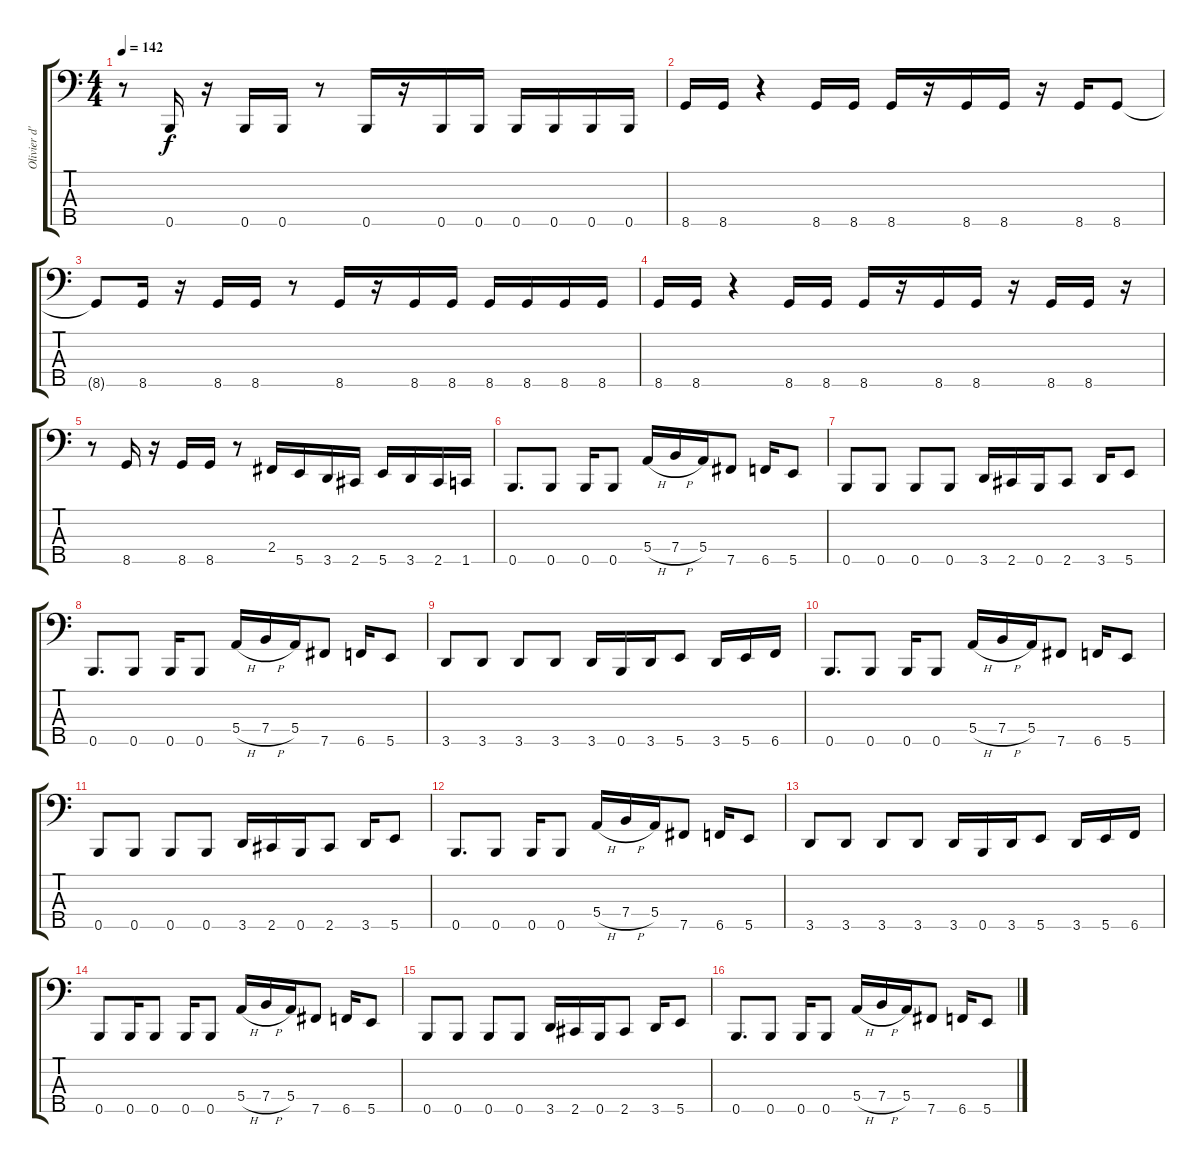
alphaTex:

\track ("Olivier d'Aries (Bass)" "Olivier d'") {instrument electricbassfinger}
\staff {score tabs}
\tuning (G2 D2 A1 E1 B0) {hide}
\ts (4 4)
\tempo 142
\clef f4
\ks c
r.8{dy f} 0.5.16 r.16 0.5.16 0.5.16 r.8 0.5.16 r.16 0.5.16 0.5.16 0.5.16 0.5.16 0.5.16 0.5.16 |
8.5.16 8.5.16 r.4 8.5.16 8.5.16 8.5.16 r.16 8.5.16 8.5.16 r.16 8.5.16 8.5.8 |
8.5{t}.8 8.5.16 r.16 8.5.16 8.5.16 r.8 8.5.16 r.16 8.5.16 8.5.16 8.5.16 8.5.16 8.5.16 8.5.16 |
8.5.16 8.5.16 r.4 8.5.16 8.5.16 8.5.16 r.16 8.5.16 8.5.16 r.16 8.5.16 8.5.16 r.16 |
r.8 8.5.16 r.16 8.5.16 8.5.16 r.8 2.4.16 5.5.16 3.5.16 2.5.16 5.5.16 3.5.16 2.5.16 1.5.16 |
0.5.8{d} 0.5.8 0.5.16 0.5.8 5.4{h}.16 7.4{h}.16 5.4.16 7.5.8 6.5.16 5.5.8 |
0.5.8 0.5.8 0.5.8 0.5.8 3.5.16 2.5.16 0.5.16 2.5.8 3.5.16 5.5.8 |
0.5.8{d} 0.5.8 0.5.16 0.5.8 5.4{h}.16 7.4{h}.16 5.4.16 7.5.8 6.5.16 5.5.8 |
3.5.8 3.5.8 3.5.8 3.5.8 3.5.16 0.5.16 3.5.16 5.5.8 3.5.16 5.5.16 6.5.16 |
0.5.8{d} 0.5.8 0.5.16 0.5.8 5.4{h}.16 7.4{h}.16 5.4.16 7.5.8 6.5.16 5.5.8 |
0.5.8 0.5.8 0.5.8 0.5.8 3.5.16 2.5.16 0.5.16 2.5.8 3.5.16 5.5.8 |
0.5.8{d} 0.5.8 0.5.16 0.5.8 5.4{h}.16 7.4{h}.16 5.4.16 7.5.8 6.5.16 5.5.8 |
3.5.8 3.5.8 3.5.8 3.5.8 3.5.16 0.5.16 3.5.16 5.5.8 3.5.16 5.5.16 6.5.16 |
0.5.8 0.5.16 0.5.8 0.5.16 0.5.8 5.4{h}.16 7.4{h}.16 5.4.16 7.5.8 6.5.16 5.5.8 |
0.5.8 0.5.8 0.5.8 0.5.8 3.5.16 2.5.16 0.5.16 2.5.8 3.5.16 5.5.8 |
0.5.8{d} 0.5.8 0.5.16 0.5.8 5.4{h}.16 7.4{h}.16 5.4.16 7.5.8 6.5.16 5.5.8
